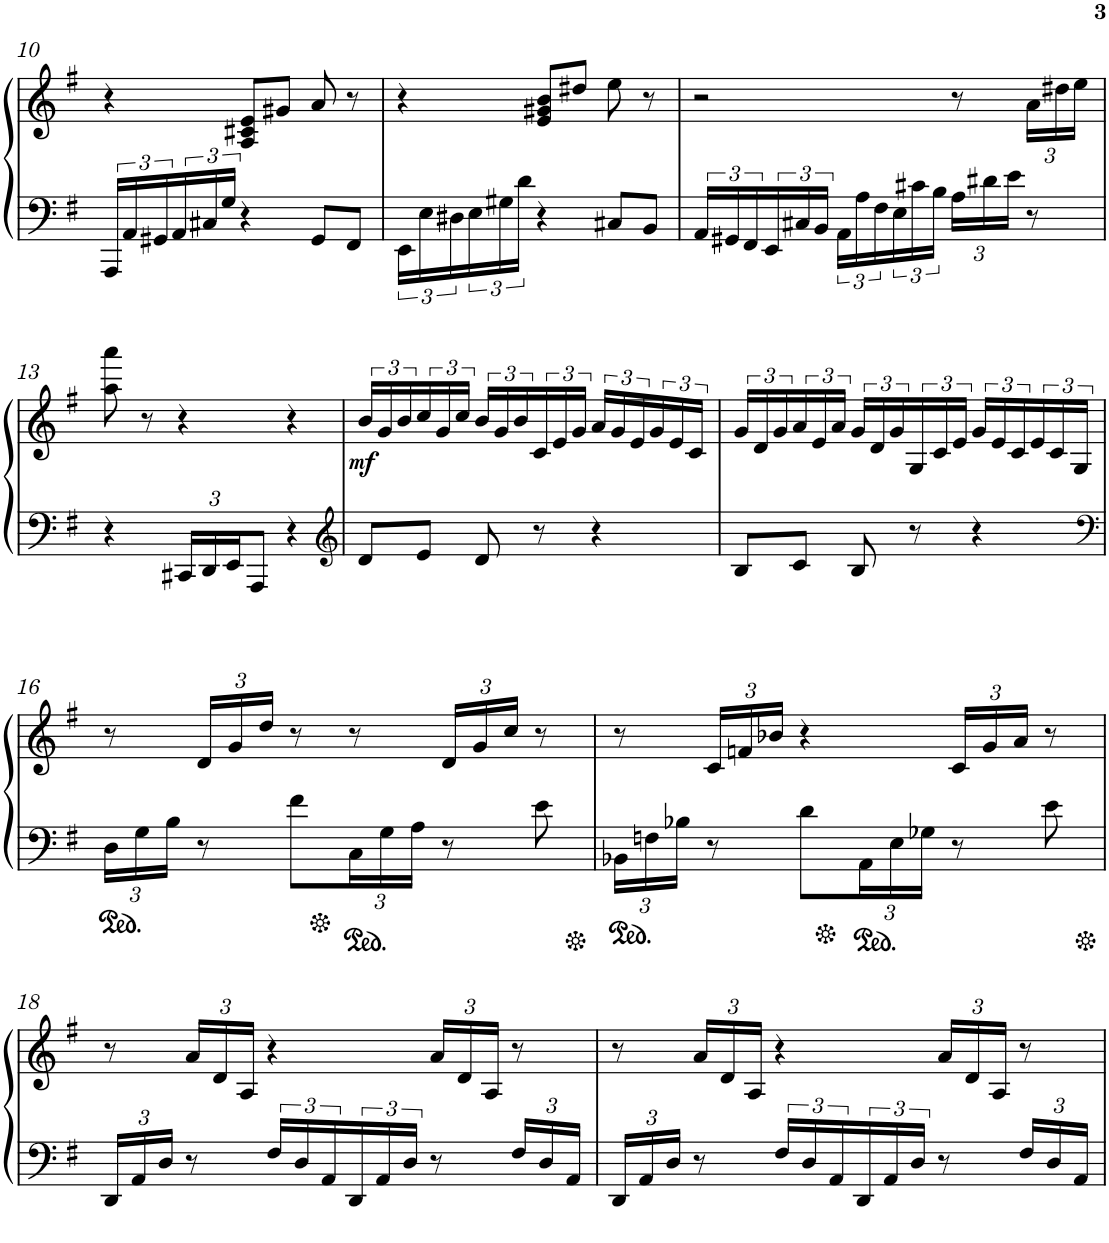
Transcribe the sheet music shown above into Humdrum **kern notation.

**kern	**kern	**dynam
*part1	*part1	*part1
*staff2	*staff1	*staff1/2
*I"Grand Piano	*	*
*I'Pno.	*	*
!!LO:PB:g=z
*clefF4	*clefG2	*
*k[f#]	*k[f#]	*
*G:	*G:	*
*M3/4	*M3/4	*
=10	=10	=10
24AAA/LL	4r	.
24AA/	.	.
24GG#X/	.	.
24AA/	.	.
24C#X/	.	.
24G/JJ	.	.
4r	8A/ 8c#X/ 8e/L	.
.	8g#X/J	.
8GG#/L	8a/	.
8FF#/J	8r	.
=11	=11	=11
24EE\LL	4r	.
24E\	.	.
24D#X\	.	.
24E\	.	.
24G#X\	.	.
24d\JJ	.	.
4r	8e/ 8g#X/ 8b/L	.
.	8dd#X/J	.
8C#X/L	8ee\	.
8BB/J	8r	.
=12	=12	=12
24AA/LL	2r	.
24GG#X/	.	.
24FF#/	.	.
24EE/	.	.
24C#X/	.	.
24BB/JJ	.	.
24AA\LL	.	.
24A\	.	.
24F#\	.	.
24E\	.	.
24c#X\	.	.
24B\JJ	.	.
*Xbrackettup	*	*
24A\LL	8r	.
24d#X\	.	.
24e\JJ	.	.
*	*Xbrackettup	*
8r	24a\LL	.
.	24dd#X\	.
.	24ee\JJ	.
!!LO:LB:g=z
=13	=13	=13
4r	8aa\ 8aaa\	.
.	8r	.
24CC#X/LL	4r	.
24DD/	.	.
24EE/J	.	.
8AAA/J	.	.
4r	4r	.
=14	=14	=14
*clefG2	*	*
*	*brackettup	*
!	!	!LO:DY:b
8d/L	24b/LL	mf
.	24g/	.
.	24b/	.
8e/J	24cc/	.
.	24g/	.
.	24cc/JJ	.
8d/	24b/LL	.
.	24g/	.
.	24b/	.
8r	24c/	.
.	24e/	.
.	24g/JJ	.
4r	24a/LL	.
.	24g/	.
.	24e/	.
.	24g/	.
.	24e/	.
.	24c/JJ	.
=15	=15	=15
8B/L	24g/LL	.
.	24d/	.
.	24g/	.
8c/J	24a/	.
.	24e/	.
.	24a/JJ	.
8B/	24g/LL	.
.	24d/	.
.	24g/	.
8r	24G/	.
.	24c/	.
.	24e/JJ	.
4r	24g/LL	.
.	24e/	.
.	24c/	.
.	24e/	.
.	24c/	.
.	24G/JJ	.
!!LO:LB:g=z
=16	=16	=16
*clefF4	*	*
24D\LL	8r	.
24G\	.	.
24B\JJ	.	.
*	*Xbrackettup	*
8r	24d/LL	.
.	24g/	.
.	24dd/JJ	.
8f#\L	8r	.
24C\L	8r	.
24G\	.	.
24A\JJ	.	.
8r	24d/LL	.
.	24g/	.
.	24cc/JJ	.
8e\	8r	.
=17	=17	=17
24BB-X\LL	8r	.
24Fn\	.	.
24B-X\JJ	.	.
8r	24c/LL	.
.	24fn/	.
.	24b-X/JJ	.
8d\L	4r	.
24AA\L	.	.
24E\	.	.
24G-X\JJ	.	.
8r	24c/LL	.
.	24g/	.
.	24a/JJ	.
8e\	8r	.
!!LO:LB:g=z
=18	=18	=18
24DD/LL	8r	.
24AA/	.	.
24D/JJ	.	.
8r	24a/LL	.
.	24d/	.
.	24A/JJ	.
*brackettup	*	*
24F#/LL	4r	.
24D/	.	.
24AA/	.	.
24DD/	.	.
24AA/	.	.
24D/JJ	.	.
8r	24a/LL	.
.	24d/	.
.	24A/JJ	.
*Xbrackettup	*	*
24F#/LL	8r	.
24D/	.	.
24AA/JJ	.	.
=19	=19	=19
24DD/LL	8r	.
24AA/	.	.
24D/JJ	.	.
8r	24a/LL	.
.	24d/	.
.	24A/JJ	.
*brackettup	*	*
24F#/LL	4r	.
24D/	.	.
24AA/	.	.
24DD/	.	.
24AA/	.	.
24D/JJ	.	.
8r	24a/LL	.
.	24d/	.
.	24A/JJ	.
*Xbrackettup	*	*
24F#/LL	8r	.
24D/	.	.
24AA/JJ	.	.
=	=	=
*-	*-	*-
